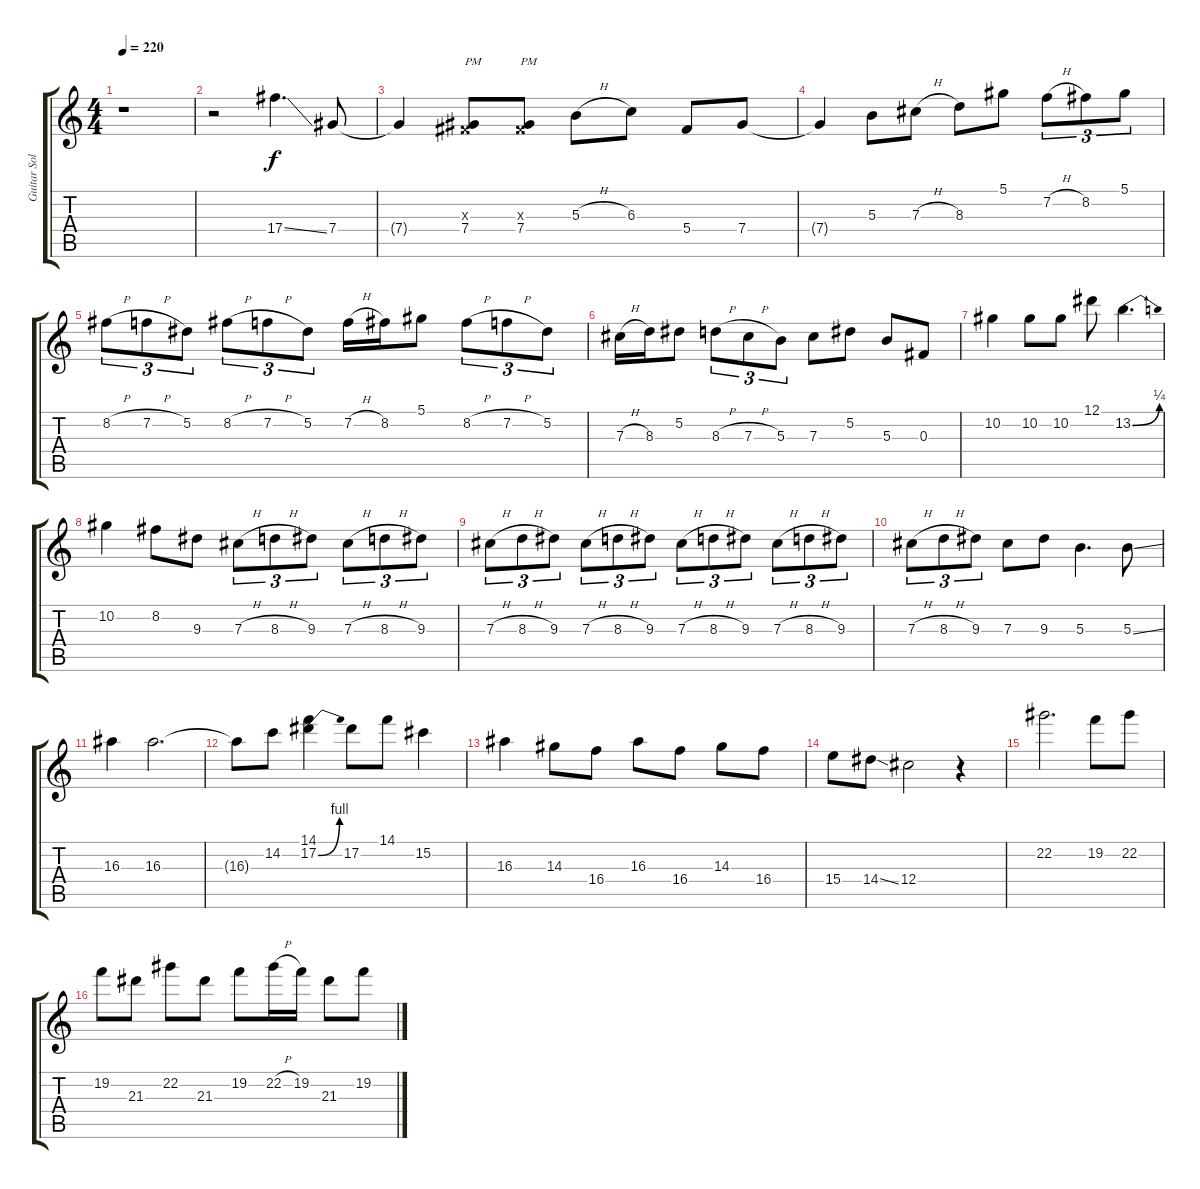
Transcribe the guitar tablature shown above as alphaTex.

\track ("Guitar Solo" "Guitar Sol") {instrument overdrivenguitar}
\staff {score tabs}
\tuning (Eb4 Bb3 Gb3 Db3 Ab2 Eb2) {hide}
\ts (4 4)
\tempo 220
\clef g2
\ks c
r.1{dy f} |
r.2 17.4{ss}.4{d} 7.4.8 |
7.4{t}.4 (0.3{x} 7.4).8{txt "PM"} (0.3{x} 7.4).8{txt "PM"} 5.3{h}.8 6.3.8 5.4.8 7.4.8 |
7.4{t}.4 5.3.8 7.3{h}.8 8.3.8 5.1.8 7.2{h}.8{tu (3 2)} 8.2.8{tu (3 2)} 5.1.8{tu (3 2)} |
8.2{h}.8{tu (3 2)} 7.2{h}.8{tu (3 2)} 5.2.8{tu (3 2)} 8.2{h}.8{tu (3 2)} 7.2{h}.8{tu (3 2)} 5.2.8{tu (3 2)} 7.2{h}.16 8.2.16 5.1.8 8.2{h}.8{tu (3 2)} 7.2{h}.8{tu (3 2)} 5.2.8{tu (3 2)} |
7.3{h}.16 8.3.16 5.2.8 8.3{h}.8{tu (3 2)} 7.3{h}.8{tu (3 2)} 5.3.8{tu (3 2)} 7.3.8 5.2.8 5.3.8 0.3.8 |
10.2.4 10.2.8 10.2.8 12.1.8 13.2{be (bend 0 0 60 1)}.4{d} |
10.2.4 8.2.8 9.3.8 7.3{h}.8{tu (3 2)} 8.3{h}.8{tu (3 2)} 9.3.8{tu (3 2)} 7.3{h}.8{tu (3 2)} 8.3{h}.8{tu (3 2)} 9.3.8{tu (3 2)} |
7.3{h}.8{tu (3 2)} 8.3{h}.8{tu (3 2)} 9.3.8{tu (3 2)} 7.3{h}.8{tu (3 2)} 8.3{h}.8{tu (3 2)} 9.3.8{tu (3 2)} 7.3{h}.8{tu (3 2)} 8.3{h}.8{tu (3 2)} 9.3.8{tu (3 2)} 7.3{h}.8{tu (3 2)} 8.3{h}.8{tu (3 2)} 9.3.8{tu (3 2)} |
7.3{h}.8{tu (3 2)} 8.3{h}.8{tu (3 2)} 9.3.8{tu (3 2)} 7.3.8 9.3.8 5.3.4{d} 5.3{ss}.8 |
16.3.4 16.3.2{d} |
16.3{t}.8 14.2.8 (14.1 17.2{be (bend 0 0 60 4)}).4 17.2.8 14.1.8 15.2.4 |
16.3.4 14.3.8 16.4.8 16.3.8 16.4.8 14.3.8 16.4.8 |
15.4.8 14.4{ss}.8 12.4.2 r.4 |
22.2.2{d} 19.2.8 22.2.8 |
19.2.8 21.3.8 22.2.8 21.3.8 19.2.8 22.2{h}.16 19.2.16 21.3.8 19.2.8
